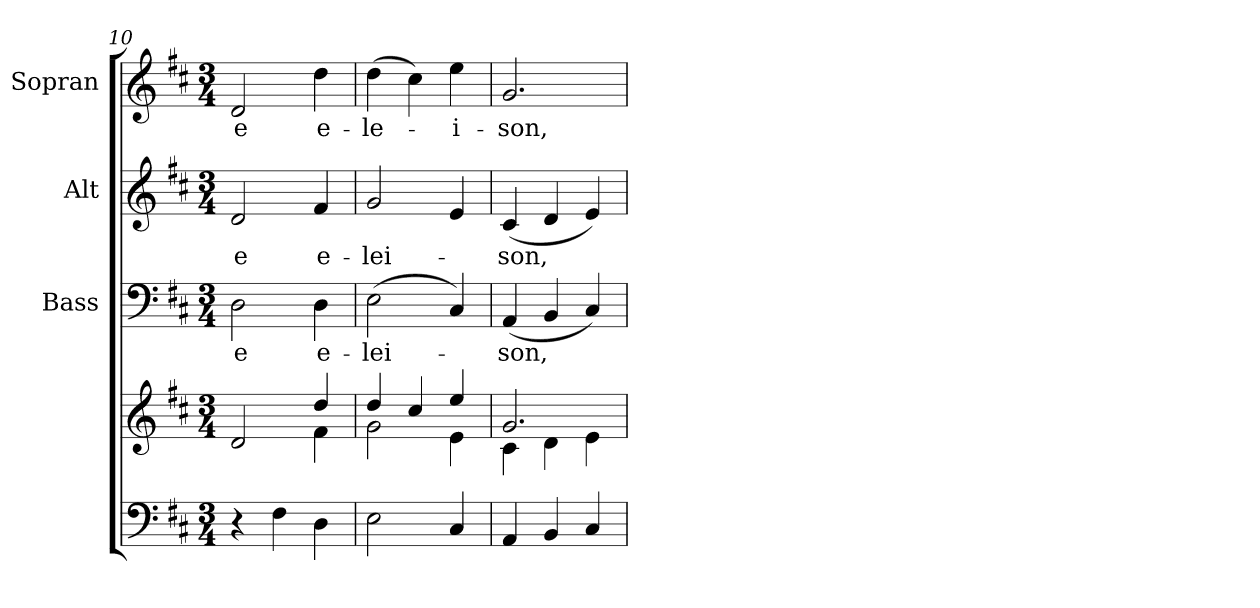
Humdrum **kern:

**kern	**kern	**kern	**text	**kern	**text	**kern	**text
*part4	*part4	*part3	*part3	*part2	*part2	*part1	*part1
*staff5	*staff4	*staff3	*staff3	*staff2	*staff2	*staff1	*staff1
*	*	*I"Bass	*	*I"Alt	*	*I"Sopran	*
*	*	*I'B.	*	*I'A.	*	*I'S.	*
!!LO:LB:g=z
*clefF4	*clefG2	*clefF4	*	*clefG2	*	*clefG2	*
*k[f#c#]	*k[f#c#]	*k[f#c#]	*	*k[f#c#]	*	*k[f#c#]	*
*D:	*D:	*D:	*	*D:	*	*D:	*
*M3/4	*M3/4	*M3/4	*	*M3/4	*	*M3/4	*
=10	=10	=10	=10	=10	=10	=10	=10
*	*^	*	*	*	*	*	*
!	!	!	!	!LO:LY:b	!	!LO:LY:b	!	!LO:LY:b
4r	2d/	2ryy	2D\	-e	2d/	-e	2d/	-e
4F#\	.	.	.	.	.	.	.	.
!	!	!	!	!LO:LY:b	!	!LO:LY:b	!	!LO:LY:b
4D\	4dd/	4f#\	4D\	e-	4f#/	e-	4dd\	e-
=11	=11	=11	=11	=11	=11	=11	=11	=11
!	!	!	!	!LO:LY:b	!	!LO:LY:b	!	!LO:LY:b
2E\	4dd/	2g\	(>2E\	-lei-	2g/	-lei-	(>4dd\	-le-
.	4cc#/	.	.	.	.	.	4cc#\)	.
!	!	!	!	!	!	!	!	!LO:LY:b
4C#/	4ee/	4e\	4C#/)	.	4e/	.	4ee\	-i-
=12	=12	=12	=12	=12	=12	=12	=12	=12
!	!	!	!	!LO:LY:b	!	!LO:LY:b	!	!LO:LY:b
4AA/	2.g/	4c#\	(<4AA/	-son,	(<4c#/	-son,	2.g/	-son,
4BB/	.	4d\	4BB/	.	4d/	.	.	.
4C#/	.	4e\	4C#/)	.	4e/)	.	.	.
*	*v	*v	*	*	*	*	*	*
=	=	=	=	=	=	=	=
*-	*-	*-	*-	*-	*-	*-	*-
